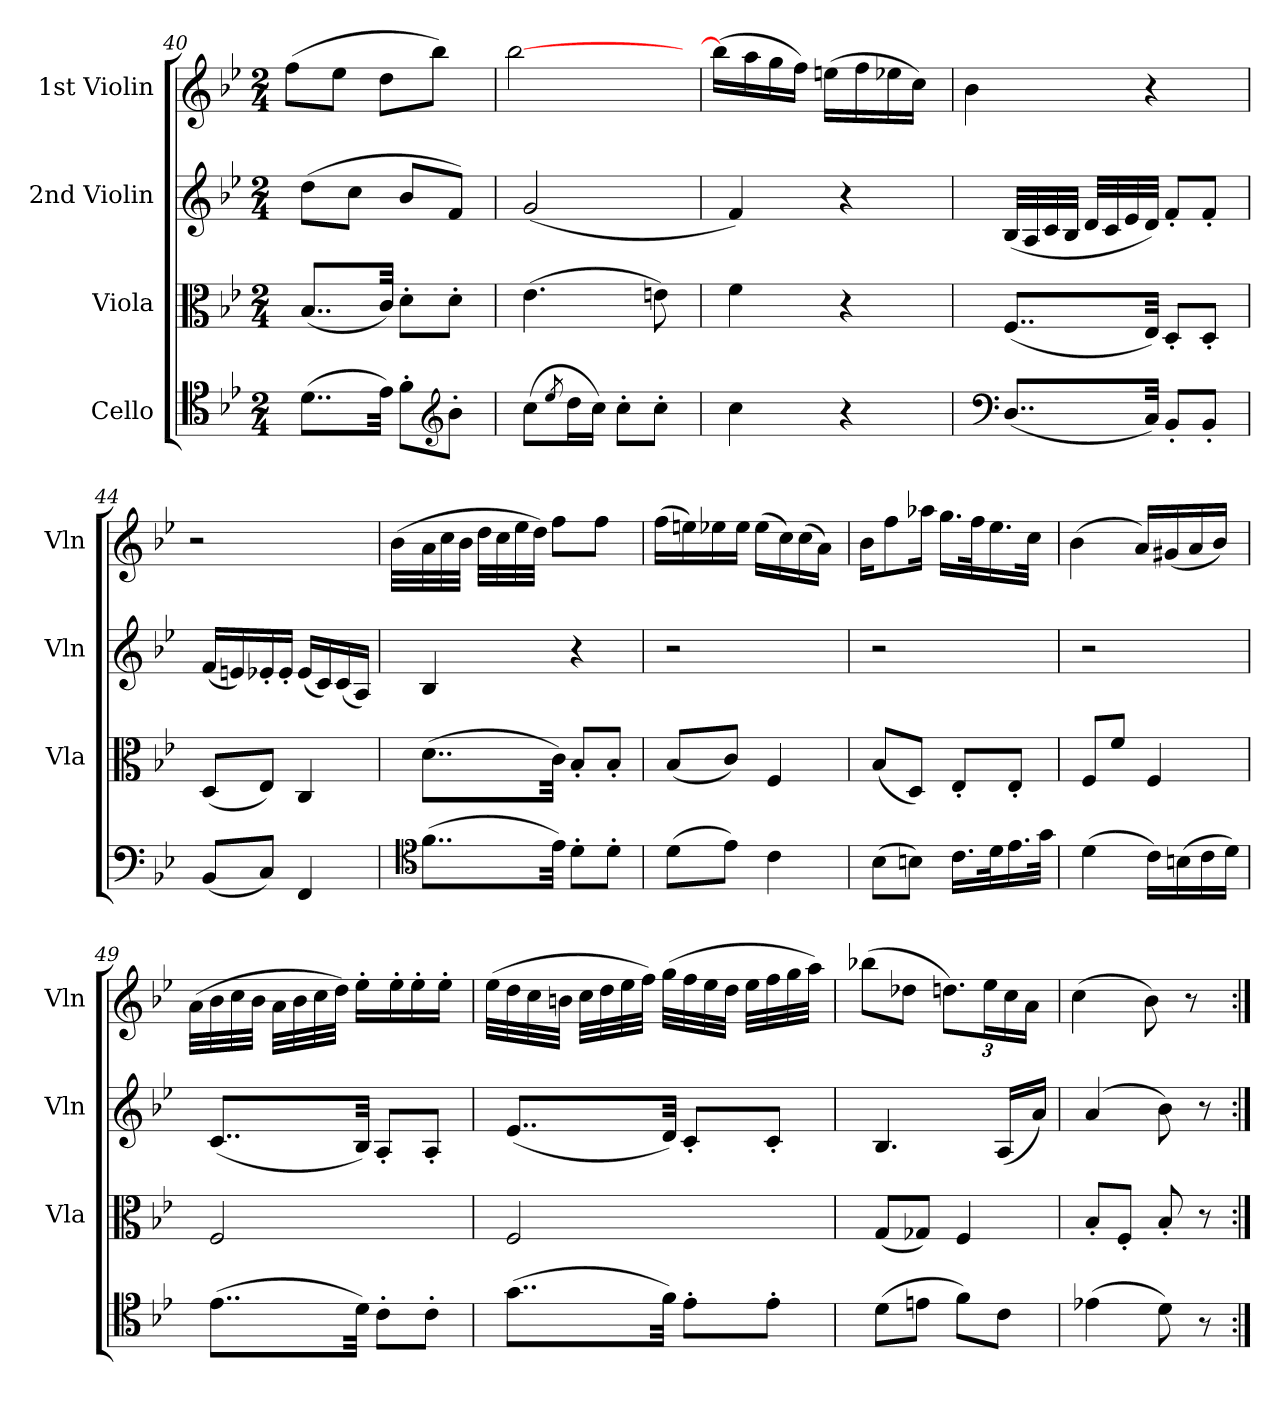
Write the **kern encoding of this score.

**kern	**kern	**kern	**kern
*part4	*part3	*part2	*part1
*staff4	*staff3	*staff2	*staff1
*I"Cello	*I"Viola	*I"2nd Violin	*I"1st Violin
*	*I'Vla	*I'Vln	*I'Vln
*clefC4	*clefC3	*clefG2	*clefG2
*k[b-e-]	*k[b-e-]	*k[b-e-]	*k[b-e-]
*B-:	*B-:	*B-:	*B-:
*M2/4	*M2/4	*M2/4	*M2/4
=40	=40	=40	=40
32ryy	32ryy	32ryy	(8ffL
(8..dL	(8..B-L	(8ddL	.
.	.	.	8ee-J
.	.	8ccJ	.
32e-Jkk)	32cJkk)	.	8ddL
8f'L	8d'L	8b-L	.
.	.	.	8bb-J)
*clefG2	*	*	*
8b-'J	8d'J	8fJ)	.
.	.	.	32ryy
=41	=41	=41	=41
32ryy	32ryy	32ryy	[2bb-
(8ccL	(4.e-	(2g	.
8qee-/	.	.	.
16ddL	.	.	.
16ccJJ)	.	.	.
8cc'L	.	.	.
8cc'J	8en)	.	.
.	.	.	32ryy
=42	=42	=42	=42
32ryy	32ryy	32ryy	(16bb-LL]
4cc	4f	4f)	.
.	.	.	16aa
.	.	.	16gg
.	.	.	16ffJJ)
.	.	.	(16eenLL
4r	4r	4r	.
.	.	.	16ff
.	.	.	16ee-X
.	.	.	16ccJJ)
.	.	.	32ryy
=43	=43	=43	=43
32ryy	32ryy	32ryy	4b-
*clefF4	*	*	*
(8..DL	(8..FL	(32B-LLL	.
.	.	32A	.
.	.	32c	.
.	.	32B-JJJ	.
.	.	32dLLL	.
.	.	32c	.
.	.	32e-	.
32CJkk)	32E-Jkk)	32dJJJ)	4r
8BB-'L	8D'L	8f'L	.
8BB-'J	8D'J	8f'J	.
.	.	.	32ryy
=44	=44	=44	=44
32ryy	32ryy	32ryy	2r
(8BB-L	(8DL	(16fLL	.
.	.	16en)	.
8CJ)	8E-J)	16e-X'	.
.	.	16e-'JJ	.
4FF	4C	(16e-LL	.
.	.	16c)	.
.	.	(16c	.
.	.	16AJJ)	.
.	.	.	32ryy
=45	=45	=45	=45
32ryy	32ryy	32ryy	(32b-LLL
*clefC4	*	*	*
(8..fL	(8..dL	4B-	32a
.	.	.	32cc
.	.	.	32b-JJJ
.	.	.	32ddLLL
.	.	.	32cc
.	.	.	32ee-
.	.	.	32ddJJJ)
32e-Jkk)	32cJkk)	.	8ffL
8d'L	8B-'L	4r	.
.	.	.	8ffJ
8d'J	8B-'J	.	.
.	.	.	32ryy
=46	=46	=46	=46
32ryy	32ryy	32ryy	(16ffLL
(8dL	(8B-L	2r	.
.	.	.	16een)
.	.	.	16ee-X
8e-J)	8cJ)	.	.
.	.	.	16ee-JJ
.	.	.	(16ee-LL
4c	4F	.	.
.	.	.	16cc)
.	.	.	(16cc
.	.	.	16aJJ)
.	.	.	32ryy
=47	=47	=47	=47
32ryy	32ryy	32ryy	16b-KL
(8B-L	(8B-L	2r	.
.	.	.	8ff
8BnJ)	8DJ)	.	.
.	.	.	16aa-XJk
.	.	.	16.ggLL
16.cLL	8E-'L	.	.
.	.	.	32ffK
32dK	.	.	16.ee-
16.e-	8E-'J	.	.
.	.	.	32ccJJk
32gJJk	.	.	32ryy
=48	=48	=48	=48
32ryy	32ryy	32ryy	(4b-
(4d	8FL	2r	.
.	8fJ	.	.
.	.	.	16aLL)
16cLL)	4F	.	.
.	.	.	(16g#X
(16Bn	.	.	.
.	.	.	16a
16c	.	.	.
.	.	.	16b-JJ)
16dJJ)	.	.	.
.	.	.	32ryy
=49	=49	=49	=49
32ryy	32ryy	32ryy	(32aLLL
(8..e-L	2F	(8..cL	32b-
.	.	.	32cc
.	.	.	32b-JJJ
.	.	.	32aLLL
.	.	.	32b-
.	.	.	32cc
.	.	.	32ddJJJ)
32dJkk)	.	32B-Jkk)	16ee-'LL
8c'L	.	8A'L	.
.	.	.	16ee-'
.	.	.	16ee-'
8c'J	.	8A'J	.
.	.	.	16ee-'JJ
.	.	.	32ryy
=50	=50	=50	=50
32ryy	32ryy	32ryy	(32ee-LLL
(8..gL	2F	(8..e-L	32dd
.	.	.	32cc
.	.	.	32bnJJJ
.	.	.	32ccLLL
.	.	.	32dd
.	.	.	32ee-
.	.	.	32ffJJJ)
32fJkk)	.	32dJkk)	(32ggLLL
8e-'L	.	8c'L	32ff
.	.	.	32ee-
.	.	.	32ddJJJ
.	.	.	32ee-LLL
8e-'J	.	8c'J	32ff
.	.	.	32gg
.	.	.	32aaJJJ)
.	.	.	32ryy
=51	=51	=51	=51
32ryy	32ryy	32ryy	(8bb-XL
(8dL	(8GL	4.B-	.
.	.	.	8dd-XJ
8enJ	8G-XJ)	.	.
.	.	.	12.ddnL)
8fL)	4F	.	.
.	.	.	24ee-L
8cJ	.	(16ALL	.
.	.	.	24cc
.	.	.	24aJJ
.	.	16aJJ)	.
.	.	.	32ryy
=52	=52	=52	=52
32ryy	32ryy	32ryy	(4cc
(4e-X	8B-'L	(4a	.
.	8F'J	.	.
.	.	.	8b-)
8d)	8B-'	8b-)	.
.	.	.	8r
8r	8r	8r	.
.	.	.	32ryy
=:|!	=:|!	=:|!	=:|!
*-	*-	*-	*-
